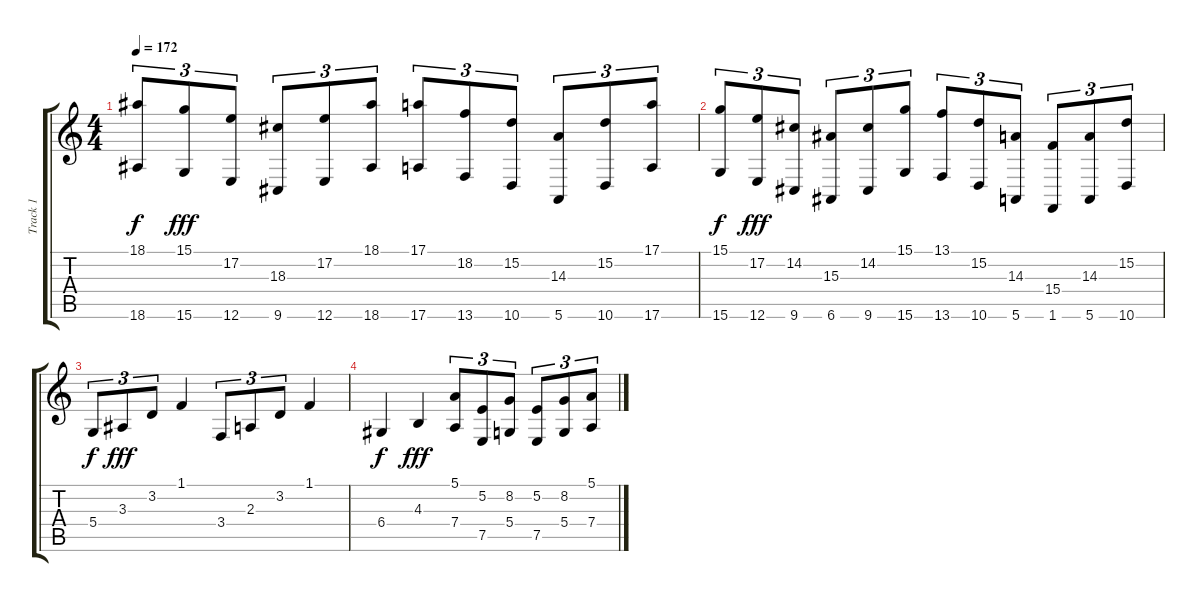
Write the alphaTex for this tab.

\track ("Track 1" "Track 1") {instrument lead2sawtooth}
\staff {score tabs}
\tuning (E4 B3 G3 D3 A2 E2) {hide}
\ts (4 4)
\tempo 172
\clef g2
\ks c
(18.1 18.6).8{tu (3 2) dy f} (15.1 15.6).8{tu (3 2) dy fff} (17.2 12.6).8{tu (3 2)} (18.3 9.6).8{tu (3 2)} (17.2 12.6).8{tu (3 2)} (18.1 18.6).8{tu (3 2)} (17.1 17.6).8{tu (3 2)} (18.2 13.6).8{tu (3 2)} (15.2 10.6).8{tu (3 2)} (14.3 5.6).8{tu (3 2)} (15.2 10.6).8{tu (3 2)} (17.1 17.6).8{tu (3 2)} |
(15.1 15.6).8{tu (3 2) dy f} (17.2 12.6).8{tu (3 2) dy fff} (14.2 9.6).8{tu (3 2)} (15.3 6.6).8{tu (3 2)} (14.2 9.6).8{tu (3 2)} (15.1 15.6).8{tu (3 2)} (13.1 13.6).8{tu (3 2)} (15.2 10.6).8{tu (3 2)} (14.3 5.6).8{tu (3 2)} (15.4 1.6).8{tu (3 2)} (14.3 5.6).8{tu (3 2)} (15.2 10.6).8{tu (3 2)} |
5.4.8{tu (3 2) dy f} 3.3.8{tu (3 2) dy fff} 3.2.8{tu (3 2)} 1.1.4 3.4.8{tu (3 2)} 2.3.8{tu (3 2)} 3.2.8{tu (3 2)} 1.1.4 |
6.4.4{dy f} 4.3.4{dy fff} (5.1 7.4).8{tu (3 2)} (5.2 7.5).8{tu (3 2)} (8.2 5.4).8{tu (3 2)} (5.2 7.5).8{tu (3 2)} (8.2 5.4).8{tu (3 2)} (5.1 7.4).8{tu (3 2)}
